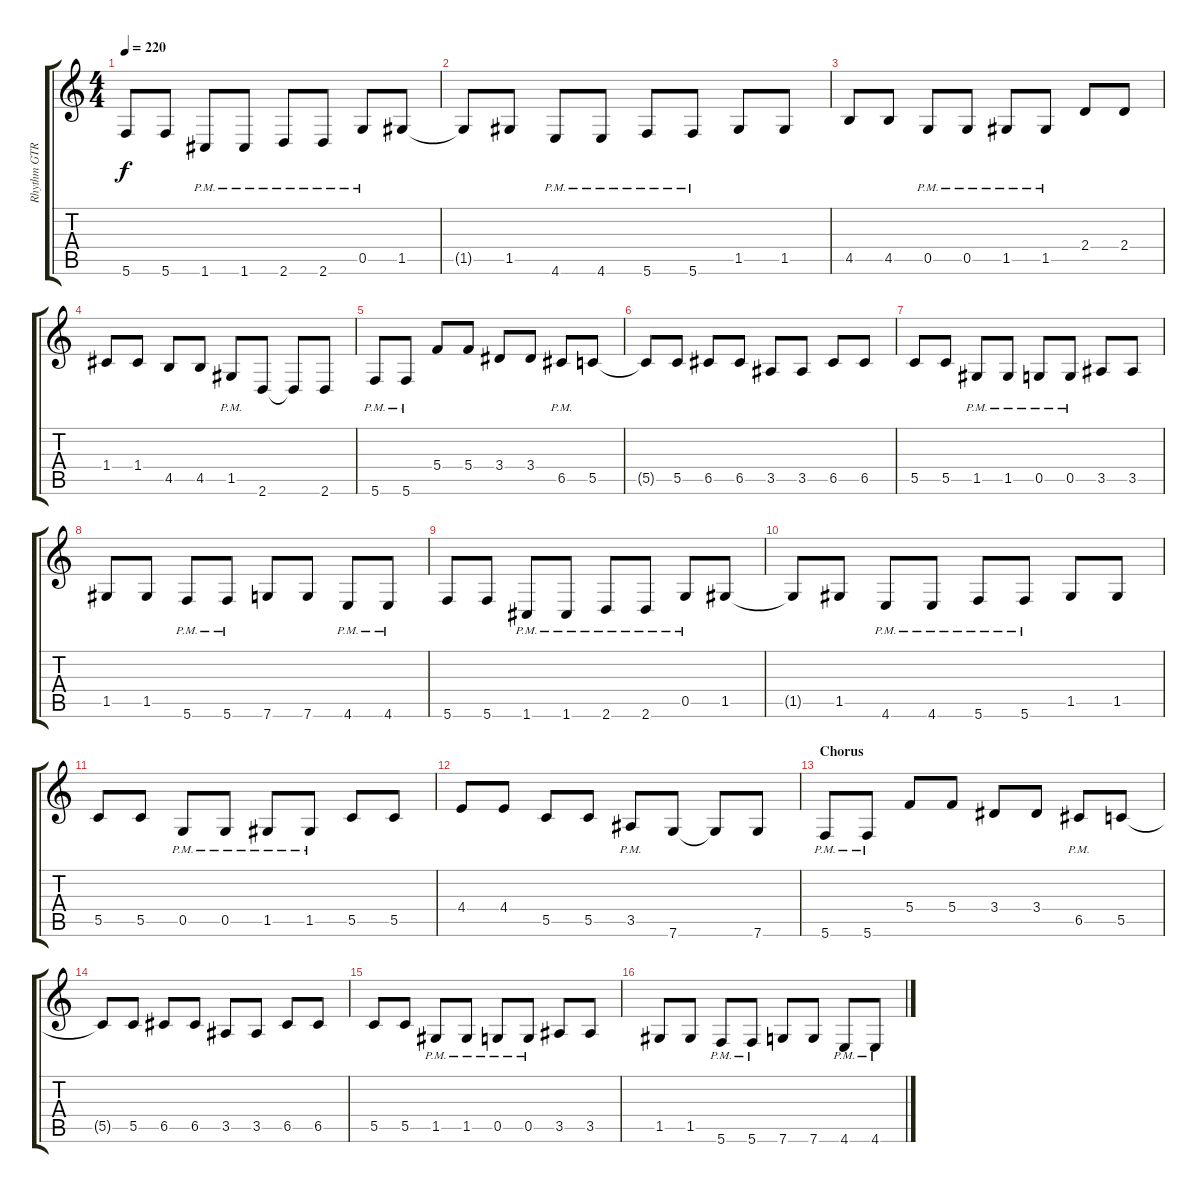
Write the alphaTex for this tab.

\track ("Rhythm GTR 1" "Rhythm GTR") {instrument overdrivenguitar}
\staff {score tabs}
\tuning (D4 A3 F3 C3 G2 C2) {hide}
\ts (4 4)
\tempo 220
\clef g2
\ks aminor
5.6.8{dy f} 5.6.8 1.6{pm}.8 1.6{pm}.8 2.6{pm}.8 2.6{pm}.8 0.5{pm}.8 1.5.8 |
1.5{t}.8 1.5.8 4.6{pm}.8 4.6{pm}.8 5.6{pm}.8 5.6{pm}.8 1.5.8 1.5.8 |
4.5.8 4.5.8 0.5{pm}.8 0.5{pm}.8 1.5{pm}.8 1.5{pm}.8 2.4.8 2.4.8 |
1.4.8 1.4.8 4.5.8 4.5.8 1.5{pm}.8 2.6.8 2.6{t}.8 2.6.8 |
5.6{pm}.8 5.6{pm}.8 5.4.8 5.4.8 3.4.8 3.4.8 6.5{pm}.8 5.5.8 |
5.5{t}.8 5.5.8 6.5.8 6.5.8 3.5.8 3.5.8 6.5.8 6.5.8 |
5.5.8 5.5.8 1.5{pm}.8 1.5{pm}.8 0.5{pm}.8 0.5{pm}.8 3.5.8 3.5.8 |
1.5.8 1.5.8 5.6{pm}.8 5.6{pm}.8 7.6.8 7.6.8 4.6{pm}.8 4.6{pm}.8 |
5.6.8 5.6.8 1.6{pm}.8 1.6{pm}.8 2.6{pm}.8 2.6{pm}.8 0.5{pm}.8 1.5.8 |
1.5{t}.8 1.5.8 4.6{pm}.8 4.6{pm}.8 5.6{pm}.8 5.6{pm}.8 1.5.8 1.5.8 |
5.5.8 5.5.8 0.5{pm}.8 0.5{pm}.8 1.5{pm}.8 1.5{pm}.8 5.5.8 5.5.8 |
4.4.8 4.4.8 5.5.8 5.5.8 3.5{pm}.8 7.6.8 7.6{t}.8 7.6.8 |
\section ("" "Chorus")
5.6{pm}.8 5.6{pm}.8 5.4.8 5.4.8 3.4.8 3.4.8 6.5{pm}.8 5.5.8 |
5.5{t}.8 5.5.8 6.5.8 6.5.8 3.5.8 3.5.8 6.5.8 6.5.8 |
5.5.8 5.5.8 1.5{pm}.8 1.5{pm}.8 0.5{pm}.8 0.5{pm}.8 3.5.8 3.5.8 |
1.5.8 1.5.8 5.6{pm}.8 5.6{pm}.8 7.6.8 7.6.8 4.6{pm}.8 4.6{pm}.8
